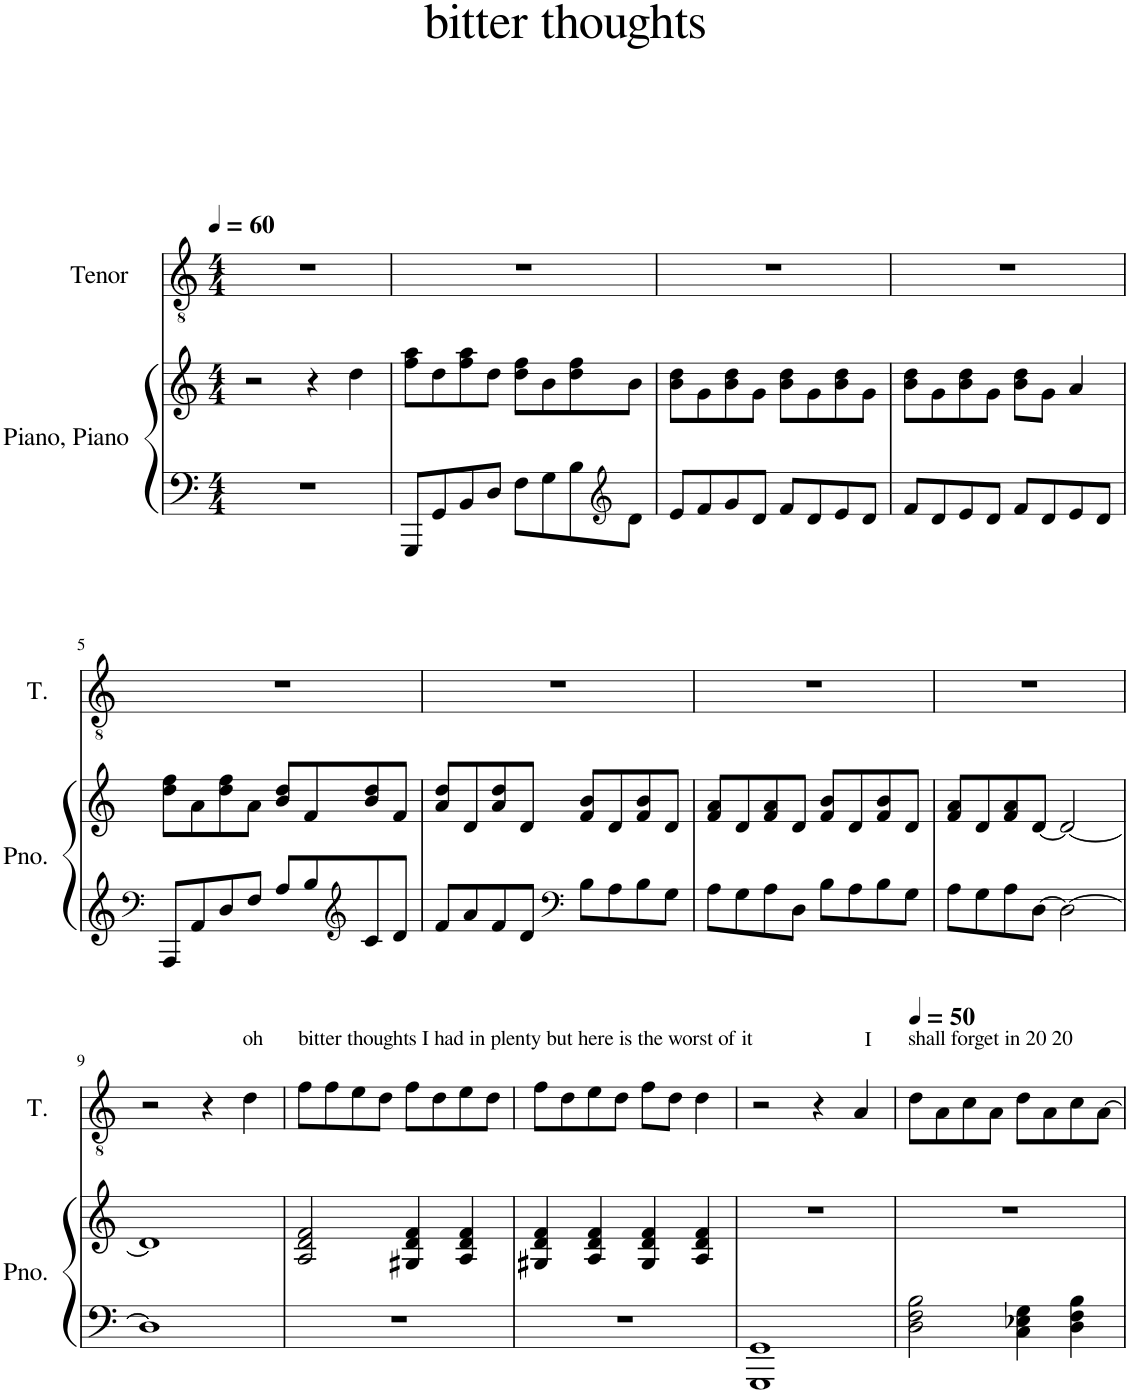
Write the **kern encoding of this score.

**kern	**kern	**kern
*part2	*part2	*part1
*staff3	*staff2	*staff1
*I"Piano, Piano	*	*I"Tenor
*I'Pno.	*	*I'T.
*clefF4	*clefG2	*clefGv2
*k[]	*k[]	*k[]
*M4/4	*M4/4	*M4/4
*MM60	*MM60	*MM60
=1	=1	=1
1r	2r	1r
.	4r	.
.	4dd\	.
=2	=2	=2
8GGG/L	8ff\ 8aa\L	1r
8GG/	8dd\	.
8BB/	8ff\ 8aa\	.
8D/J	8dd\J	.
8F\L	8dd\ 8ff\L	.
8G\	8b\	.
8B\	8dd\ 8ff\	.
*clefG2	*	*
8d\J	8b\J	.
=3	=3	=3
8e/L	8b\ 8dd\L	1r
8f/	8g\	.
8g/	8b\ 8dd\	.
8d/J	8g\J	.
8f/L	8b\ 8dd\L	.
8d/	8g\	.
8e/	8b\ 8dd\	.
8d/J	8g\J	.
=4	=4	=4
8f/L	8b\ 8dd\L	1r
8d/	8g\	.
8e/	8b\ 8dd\	.
8d/J	8g\J	.
8f/L	8b\ 8dd\L	.
8d/	8g\J	.
8e/	4a/	.
8d/J	.	.
!!LO:LB:g=z
=5	=5	=5
*clefF4	*	*
8AAA/L	8dd\ 8ff\L	1r
8AA/	8a\	.
8D/	8dd\ 8ff\	.
8F/J	8a\J	.
8A/L	8b/ 8dd/L	.
8B/	8f/	.
*clefG2	*	*
8c/	8b/ 8dd/	.
8d/J	8f/J	.
=6	=6	=6
8f/L	8a/ 8dd/L	1r
8a/	8d/	.
8f/	8a/ 8dd/	.
8d/J	8d/J	.
*clefF4	*	*
8B\L	8f/ 8b/L	.
8A\	8d/	.
8B\	8f/ 8b/	.
8G\J	8d/J	.
=7	=7	=7
8A\L	8f/ 8a/L	1r
8G\	8d/	.
8A\	8f/ 8a/	.
8D\J	8d/J	.
8B\L	8f/ 8b/L	.
8A\	8d/	.
8B\	8f/ 8b/	.
8G\J	8d/J	.
=8	=8	=8
8A\L	8f/ 8a/L	1r
8G\	8d/	.
8A\	8f/ 8a/	.
[8D\J	[8d/J	.
2D\_	2d/_	.
!!LO:LB:g=z
=9	=9	=9
1D]	1d]	2r
.	.	4r
!	!	!LO:TX:a:t=oh
.	.	4d\
=10	=10	=10
!	!	!LO:TX:a:t=bitter thoughts I had in plenty but here is the worst of it
1r	2A/ 2d/ 2f/	8f\L
.	.	8f\
.	.	8e\
.	.	8d\J
.	4G#X/ 4d/ 4f/	8f\L
.	.	8d\
.	4A/ 4d/ 4f/	8e\
.	.	8d\J
=11	=11	=11
1r	4G#X/ 4d/ 4f/	8f\L
.	.	8d\
.	4A/ 4d/ 4f/	8e\
.	.	8d\J
.	4G#/ 4d/ 4f/	8f\L
.	.	8d\J
.	4A/ 4d/ 4f/	4d\
=12	=12	=12
1GGG 1GG	1r	2r
.	.	4r
!	!	!LO:TX:a:t=I
.	.	4A/
=13	=13	=13
*	*	*MM50
!	!	!LO:TX:a:t=shall forget in 20 20
2D\ 2F\ 2B\	1r	8d\L
.	.	8A\
.	.	8c\
.	.	8A\J
4C\ 4E-X\ 4G\	.	8d\L
.	.	8A\
4D\ 4F\ 4B\	.	8c\
.	.	[8A\J
=	=	=
*-	*-	*-
